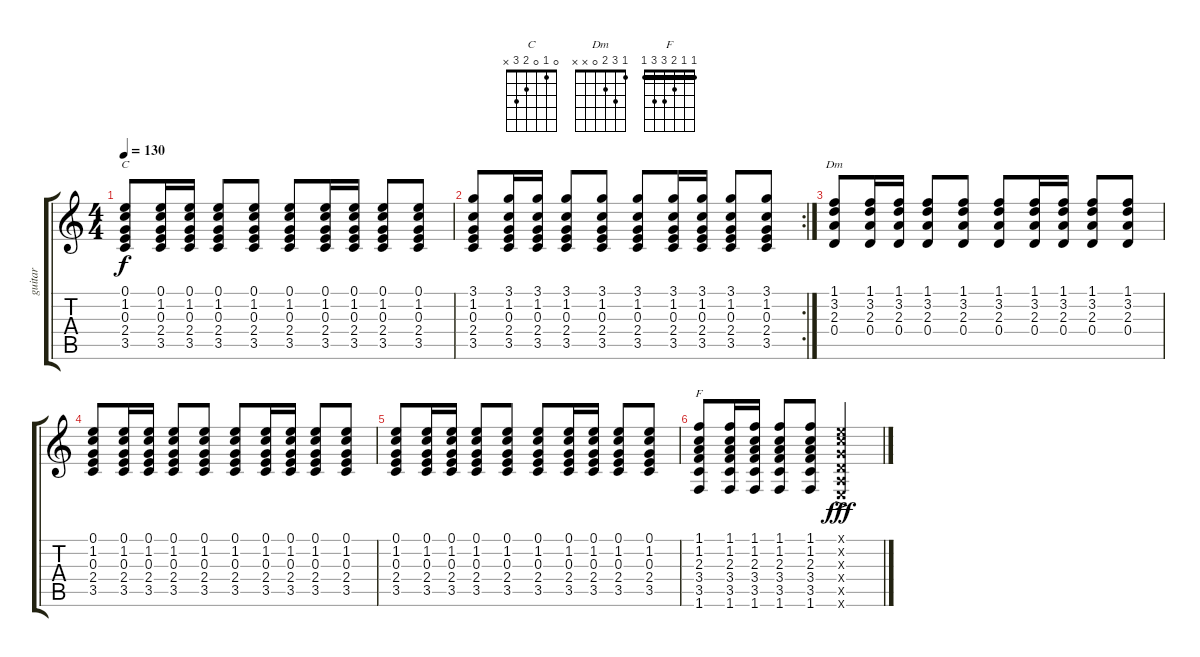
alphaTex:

\track ("guitar" "guitar") {instrument acousticguitarsteel}
\staff {score tabs}
\tuning (E4 B3 G3 D3 A2 E2) {hide}
\chord ("C" 0 1 0 2 3 x)
\chord ("Dm" 1 3 2 0 x x)
\chord ("F" 1 1 2 3 3 1) {barre 1}
\ts (4 4)
\tempo 130
\clef g2
\ks c
(0.1 1.2 0.3 2.4 3.5).8{ch "C" dy f} (0.1 1.2 0.3 2.4 3.5).16 (0.1 1.2 0.3 2.4 3.5).16 (0.1 1.2 0.3 2.4 3.5).8 (0.1 1.2 0.3 2.4 3.5).8 (0.1 1.2 0.3 2.4 3.5).8 (0.1 1.2 0.3 2.4 3.5).16 (0.1 1.2 0.3 2.4 3.5).16 (0.1 1.2 0.3 2.4 3.5).8 (0.1 1.2 0.3 2.4 3.5).8 |
\rc 2
(3.1 1.2 0.3 2.4 3.5).8 (3.1 1.2 0.3 2.4 3.5).16 (3.1 1.2 0.3 2.4 3.5).16 (3.1 1.2 0.3 2.4 3.5).8 (3.1 1.2 0.3 2.4 3.5).8 (3.1 1.2 0.3 2.4 3.5).8 (3.1 1.2 0.3 2.4 3.5).16 (3.1 1.2 0.3 2.4 3.5).16 (3.1 1.2 0.3 2.4 3.5).8 (3.1 1.2 0.3 2.4 3.5).8 |
(1.1 3.2 2.3 0.4).8{ch "Dm"} (1.1 3.2 2.3 0.4).16 (1.1 3.2 2.3 0.4).16 (1.1 3.2 2.3 0.4).8 (1.1 3.2 2.3 0.4).8 (1.1 3.2 2.3 0.4).8 (1.1 3.2 2.3 0.4).16 (1.1 3.2 2.3 0.4).16 (1.1 3.2 2.3 0.4).8 (1.1 3.2 2.3 0.4).8 |
(0.1 1.2 0.3 2.4 3.5).8 (0.1 1.2 0.3 2.4 3.5).16 (0.1 1.2 0.3 2.4 3.5).16 (0.1 1.2 0.3 2.4 3.5).8 (0.1 1.2 0.3 2.4 3.5).8 (0.1 1.2 0.3 2.4 3.5).8 (0.1 1.2 0.3 2.4 3.5).16 (0.1 1.2 0.3 2.4 3.5).16 (0.1 1.2 0.3 2.4 3.5).8 (0.1 1.2 0.3 2.4 3.5).8 |
(0.1 1.2 0.3 2.4 3.5).8 (0.1 1.2 0.3 2.4 3.5).16 (0.1 1.2 0.3 2.4 3.5).16 (0.1 1.2 0.3 2.4 3.5).8 (0.1 1.2 0.3 2.4 3.5).8 (0.1 1.2 0.3 2.4 3.5).8 (0.1 1.2 0.3 2.4 3.5).16 (0.1 1.2 0.3 2.4 3.5).16 (0.1 1.2 0.3 2.4 3.5).8 (0.1 1.2 0.3 2.4 3.5).8 |
(1.1 1.2 2.3 3.4 3.5 1.6).8{ch "F"} (1.1 1.2 2.3 3.4 3.5 1.6).16 (1.1 1.2 2.3 3.4 3.5 1.6).16 (1.1 1.2 2.3 3.4 3.5 1.6).8 (1.1 1.2 2.3 3.4 3.5 1.6).8 (0.1{x} 1.2{ac x} 0.3{x} 0.4{x} 0.5{x} 0.6{x}).2{dy fff}
